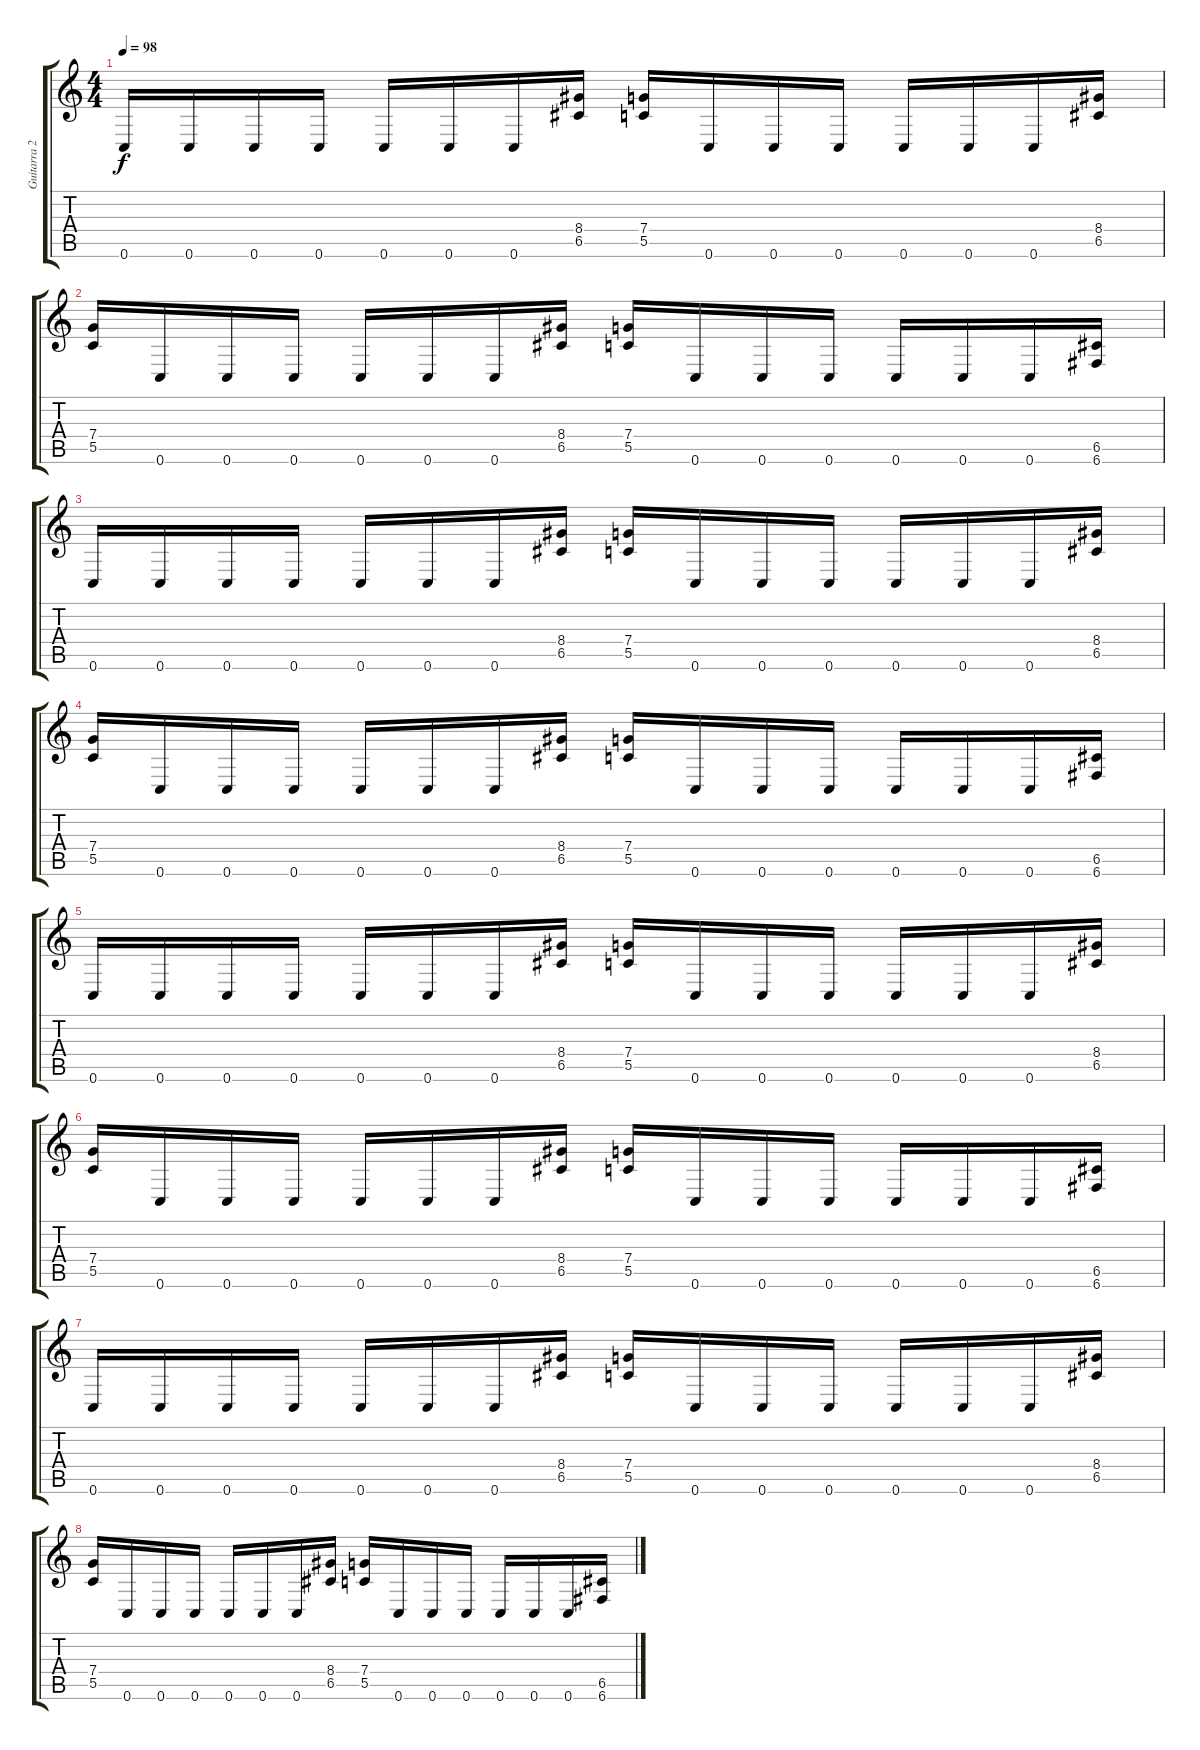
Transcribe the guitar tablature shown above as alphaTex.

\track ("Guitarra 2" "Guitarra 2") {instrument distortionguitar}
\staff {score tabs}
\tuning (D4 A3 F3 C3 G2 C2) {hide}
\ts (4 4)
\tempo 98
\clef g2
\ks c
0.6.16{dy f} 0.6.16 0.6.16 0.6.16 0.6.16 0.6.16 0.6.16 (8.4 6.5).16 (7.4 5.5).16 0.6.16 0.6.16 0.6.16 0.6.16 0.6.16 0.6.16 (8.4 6.5).16 |
(7.4 5.5).16 0.6.16 0.6.16 0.6.16 0.6.16 0.6.16 0.6.16 (8.4 6.5).16 (7.4 5.5).16 0.6.16 0.6.16 0.6.16 0.6.16 0.6.16 0.6.16 (6.5 6.6).16 |
0.6.16 0.6.16 0.6.16 0.6.16 0.6.16 0.6.16 0.6.16 (8.4 6.5).16 (7.4 5.5).16 0.6.16 0.6.16 0.6.16 0.6.16 0.6.16 0.6.16 (8.4 6.5).16 |
(7.4 5.5).16 0.6.16 0.6.16 0.6.16 0.6.16 0.6.16 0.6.16 (8.4 6.5).16 (7.4 5.5).16 0.6.16 0.6.16 0.6.16 0.6.16 0.6.16 0.6.16 (6.5 6.6).16 |
0.6.16 0.6.16 0.6.16 0.6.16 0.6.16 0.6.16 0.6.16 (8.4 6.5).16 (7.4 5.5).16 0.6.16 0.6.16 0.6.16 0.6.16 0.6.16 0.6.16 (8.4 6.5).16 |
(7.4 5.5).16 0.6.16 0.6.16 0.6.16 0.6.16 0.6.16 0.6.16 (8.4 6.5).16 (7.4 5.5).16 0.6.16 0.6.16 0.6.16 0.6.16 0.6.16 0.6.16 (6.5 6.6).16 |
0.6.16 0.6.16 0.6.16 0.6.16 0.6.16 0.6.16 0.6.16 (8.4 6.5).16 (7.4 5.5).16 0.6.16 0.6.16 0.6.16 0.6.16 0.6.16 0.6.16 (8.4 6.5).16 |
(7.4 5.5).16 0.6.16 0.6.16 0.6.16 0.6.16 0.6.16 0.6.16 (8.4 6.5).16 (7.4 5.5).16 0.6.16 0.6.16 0.6.16 0.6.16 0.6.16 0.6.16 (6.5 6.6).16
